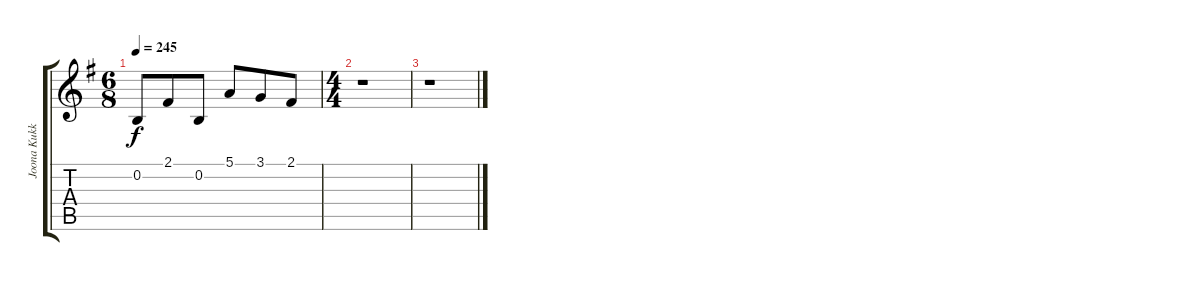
\track ("Joona Kukkola (keyboard)" "Joona Kukk") {instrument lead1square}
\staff {score tabs}
\tuning (E4 B3 G3 D3 A2 E2) {hide}
\ts (6 8)
\tempo 245
\clef g2
\ks eminor
0.2.8{dy f} 2.1.8 0.2.8 5.1.8 3.1.8 2.1.8 |
\ts (4 4)
r.1 |
r.1
